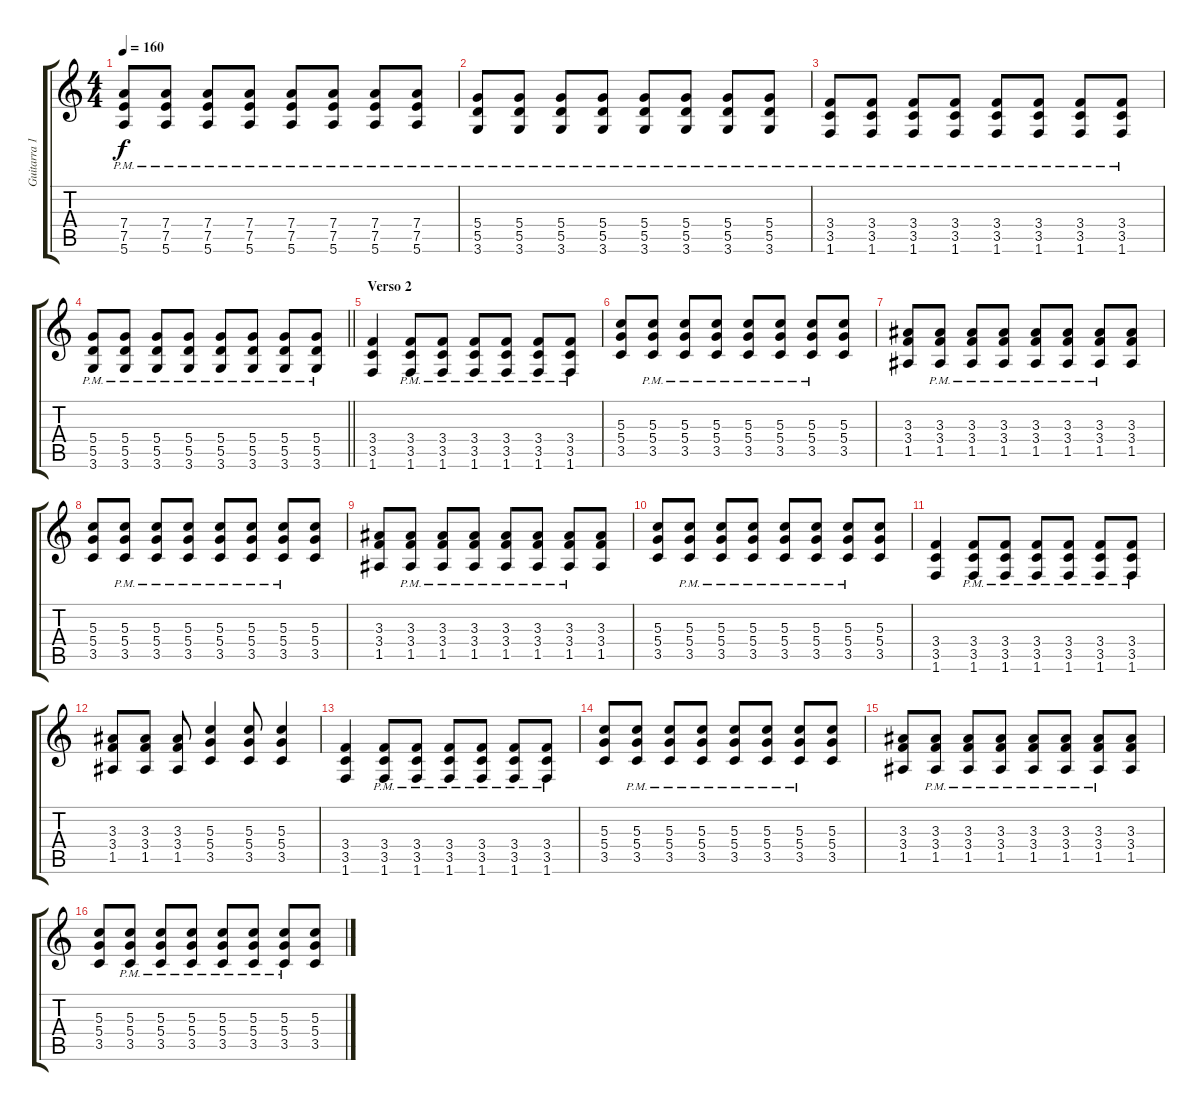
\track ("Guitarra 1 y 2" "Guitarra 1") {instrument distortionguitar}
\staff {score tabs}
\tuning (E4 B3 G3 D3 A2 E2) {hide}
\ts (4 4)
\tempo 160
\clef g2
\ks c
(7.4{pm} 7.5{pm} 5.6).8{dy f} (7.4{pm} 7.5{pm} 5.6).8 (7.4{pm} 7.5{pm} 5.6).8 (7.4{pm} 7.5{pm} 5.6).8 (7.4{pm} 7.5{pm} 5.6).8 (7.4{pm} 7.5{pm} 5.6).8 (7.4{pm} 7.5{pm} 5.6).8 (7.4{pm} 7.5{pm} 5.6).8 |
(5.4{pm} 5.5{pm} 3.6{pm}).8 (5.4{pm} 5.5{pm} 3.6{pm}).8 (5.4{pm} 5.5{pm} 3.6{pm}).8 (5.4{pm} 5.5{pm} 3.6{pm}).8 (5.4{pm} 5.5{pm} 3.6{pm}).8 (5.4{pm} 5.5{pm} 3.6{pm}).8 (5.4{pm} 5.5{pm} 3.6{pm}).8 (5.4{pm} 5.5{pm} 3.6{pm}).8 |
(3.4{pm} 3.5{pm} 1.6{pm}).8 (3.4{pm} 3.5{pm} 1.6{pm}).8 (3.4{pm} 3.5{pm} 1.6{pm}).8 (3.4{pm} 3.5{pm} 1.6{pm}).8 (3.4{pm} 3.5{pm} 1.6{pm}).8 (3.4{pm} 3.5{pm} 1.6{pm}).8 (3.4{pm} 3.5{pm} 1.6{pm}).8 (3.4{pm} 3.5{pm} 1.6{pm}).8 |
\barLineRight lightlight
(5.4{pm} 5.5{pm} 3.6{pm}).8 (5.4{pm} 5.5{pm} 3.6{pm}).8 (5.4{pm} 5.5{pm} 3.6{pm}).8 (5.4{pm} 5.5{pm} 3.6{pm}).8 (5.4{pm} 5.5{pm} 3.6{pm}).8 (5.4{pm} 5.5{pm} 3.6{pm}).8 (5.4{pm} 5.5{pm} 3.6{pm}).8 (5.4{pm} 5.5{pm} 3.6{pm}).8 |
\section ("" "Verso 2")
(3.4 3.5 1.6).4 (3.4{pm} 3.5{pm} 1.6{pm}).8 (3.4{pm} 3.5{pm} 1.6{pm}).8 (3.4{pm} 3.5{pm} 1.6{pm}).8 (3.4{pm} 3.5{pm} 1.6{pm}).8 (3.4{pm} 3.5{pm} 1.6{pm}).8 (3.4{pm} 3.5{pm} 1.6{pm}).8 |
(5.3 5.4 3.5).8 (5.3{pm} 5.4{pm} 3.5{pm}).8 (5.3{pm} 5.4{pm} 3.5{pm}).8 (5.3{pm} 5.4{pm} 3.5{pm}).8 (5.3{pm} 5.4{pm} 3.5{pm}).8 (5.3{pm} 5.4{pm} 3.5{pm}).8 (5.3{pm} 5.4{pm} 3.5{pm}).8 (5.3 5.4 3.5).8 |
(3.3 3.4 1.5).8 (3.3{pm} 3.4{pm} 1.5{pm}).8 (3.3{pm} 3.4{pm} 1.5{pm}).8 (3.3{pm} 3.4{pm} 1.5{pm}).8 (3.3{pm} 3.4{pm} 1.5{pm}).8 (3.3{pm} 3.4{pm} 1.5{pm}).8 (3.3{pm} 3.4{pm} 1.5{pm}).8 (3.3 3.4 1.5).8 |
(5.3 5.4 3.5).8 (5.3{pm} 5.4{pm} 3.5{pm}).8 (5.3{pm} 5.4{pm} 3.5{pm}).8 (5.3{pm} 5.4{pm} 3.5{pm}).8 (5.3{pm} 5.4{pm} 3.5{pm}).8 (5.3{pm} 5.4{pm} 3.5{pm}).8 (5.3{pm} 5.4{pm} 3.5{pm}).8 (5.3 5.4 3.5).8 |
(3.3 3.4 1.5).8 (3.3{pm} 3.4{pm} 1.5{pm}).8 (3.3{pm} 3.4{pm} 1.5{pm}).8 (3.3{pm} 3.4{pm} 1.5{pm}).8 (3.3{pm} 3.4{pm} 1.5{pm}).8 (3.3{pm} 3.4{pm} 1.5{pm}).8 (3.3{pm} 3.4{pm} 1.5{pm}).8 (3.3 3.4 1.5).8 |
(5.3 5.4 3.5).8 (5.3{pm} 5.4{pm} 3.5{pm}).8 (5.3{pm} 5.4{pm} 3.5{pm}).8 (5.3{pm} 5.4{pm} 3.5{pm}).8 (5.3{pm} 5.4{pm} 3.5{pm}).8 (5.3{pm} 5.4{pm} 3.5{pm}).8 (5.3{pm} 5.4{pm} 3.5{pm}).8 (5.3 5.4 3.5).8 |
(3.4 3.5 1.6).4 (3.4{pm} 3.5{pm} 1.6{pm}).8 (3.4{pm} 3.5{pm} 1.6{pm}).8 (3.4{pm} 3.5{pm} 1.6{pm}).8 (3.4{pm} 3.5{pm} 1.6{pm}).8 (3.4{pm} 3.5{pm} 1.6{pm}).8 (3.4{pm} 3.5{pm} 1.6{pm}).8 |
(3.3 3.4 1.5).8 (3.3 3.4 1.5).8 (3.3 3.4 1.5).8 (5.3 5.4 3.5).4 (5.3 5.4 3.5).8 (5.3 5.4 3.5).4 |
(3.4 3.5 1.6).4 (3.4{pm} 3.5{pm} 1.6{pm}).8 (3.4{pm} 3.5{pm} 1.6{pm}).8 (3.4{pm} 3.5{pm} 1.6{pm}).8 (3.4{pm} 3.5{pm} 1.6{pm}).8 (3.4{pm} 3.5{pm} 1.6{pm}).8 (3.4{pm} 3.5{pm} 1.6{pm}).8 |
(5.3 5.4 3.5).8 (5.3{pm} 5.4{pm} 3.5{pm}).8 (5.3{pm} 5.4{pm} 3.5{pm}).8 (5.3{pm} 5.4{pm} 3.5{pm}).8 (5.3{pm} 5.4{pm} 3.5{pm}).8 (5.3{pm} 5.4{pm} 3.5{pm}).8 (5.3{pm} 5.4{pm} 3.5{pm}).8 (5.3 5.4 3.5).8 |
(3.3 3.4 1.5).8 (3.3{pm} 3.4{pm} 1.5{pm}).8 (3.3{pm} 3.4{pm} 1.5{pm}).8 (3.3{pm} 3.4{pm} 1.5{pm}).8 (3.3{pm} 3.4{pm} 1.5{pm}).8 (3.3{pm} 3.4{pm} 1.5{pm}).8 (3.3{pm} 3.4{pm} 1.5{pm}).8 (3.3 3.4 1.5).8 |
(5.3 5.4 3.5).8 (5.3{pm} 5.4{pm} 3.5{pm}).8 (5.3{pm} 5.4{pm} 3.5{pm}).8 (5.3{pm} 5.4{pm} 3.5{pm}).8 (5.3{pm} 5.4{pm} 3.5{pm}).8 (5.3{pm} 5.4{pm} 3.5{pm}).8 (5.3{pm} 5.4{pm} 3.5{pm}).8 (5.3 5.4 3.5).8
